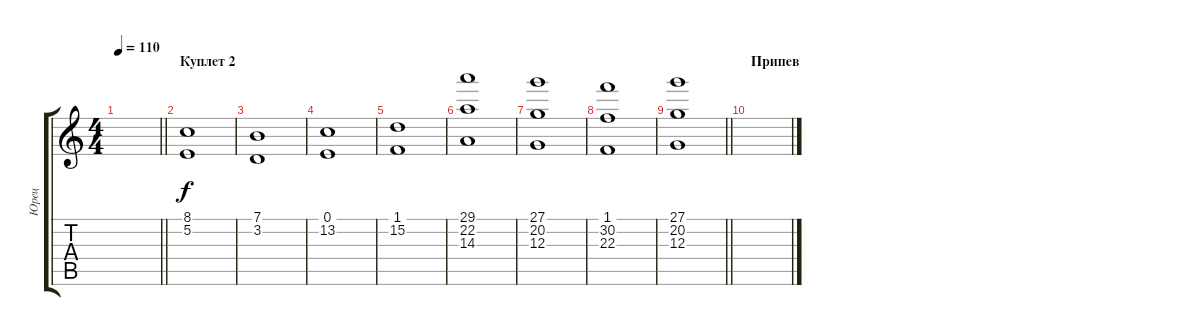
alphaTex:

\track ("Юрец" "Юрец") {instrument stringensemble2}
\staff {score tabs}
\tuning (E4 B3 G3 D3 A2 E2) {hide}
\ts (4 4)
\tempo 110
\clef g2
\barLineRight lightlight
\ks c
|
\section ("" "Куплет 2")
(8.1 5.2).1 |
(7.1 3.2).1 |
(0.1 13.2).1 |
(1.1 15.2).1 |
(29.1 22.2 14.3).1 |
(27.1 20.2 12.3).1 |
(1.1 30.2 22.3).1 |
\barLineRight lightlight
(27.1 20.2 12.3).1 |
\section ("" "Припев")
